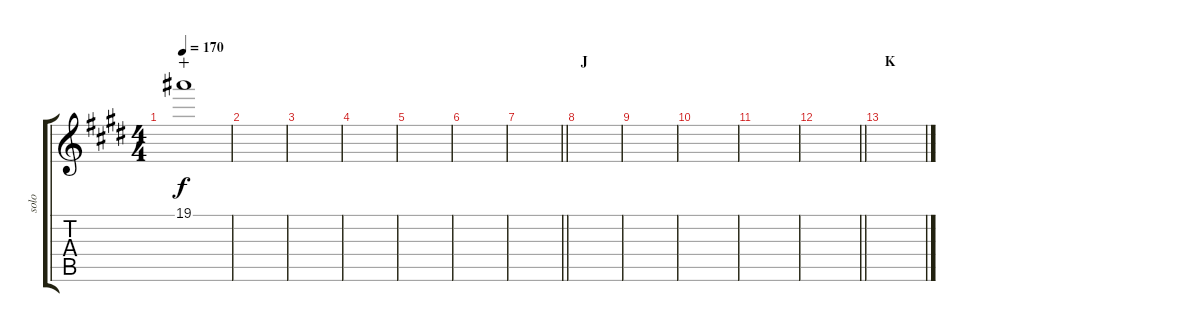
\track ("solo" "solo") {instrument distortionguitar}
\staff {score tabs}
\tuning (Eb4 Bb3 Gb3 Db3 Ab2 Eb2) {hide}
\ts (4 4)
\tempo 170
\clef g2
\ks e
19.1{t}.1{dy f wahc} |
|
|
|
|
|
\barLineRight lightlight
|
\section ("" "J")
|
|
|
|
\barLineRight lightlight
|
\section ("" "K")
